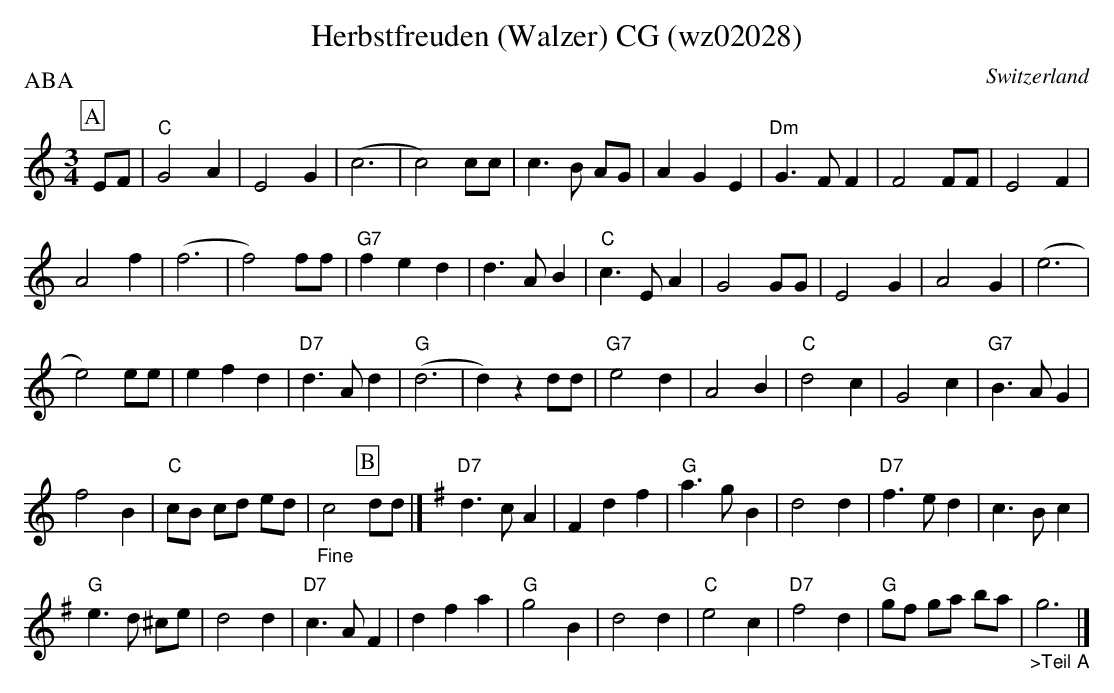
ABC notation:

X:1
T:Herbstfreuden (Walzer) CG (wz02028)
P:ABA
M:3/4
L:1/4
O:Switzerland
K:C major
[P:A] E/F/ |"C"G2A | E2G | (c3 | c2)c/c/ | c>B A/G/ | AGE | "Dm"G>FF | F2F/F/ | E2F |
A2f | (f3 | f2)f/f/ | "G7"fed | d>AB | "C"c>EA | G2G/G/ | E2G | A2G | (e3 |
e2)e/e/ | efd | "D7"d>Ad | ("G"d3 | d)zd/d/ | "G7"e2d | A2B | "C"d2c | G2c | "G7"B>AG |
f2B | "C"c/B/ c/d/ e/d/ | "_Fine"c2 [P:B] d/d/ |]  [K:G] "D7"d>cA | Fdf | "G"a>gB | d2d | "D7"f>ed | c>Bc |
"G"e>d ^c/e/ | d2d | "D7"c>AF | dfa | "G"g2B | d2d | "C"e2c | "D7"f2d | "G"g/f/ g/a/ b/a/ | "_>Teil A"g3 |]
